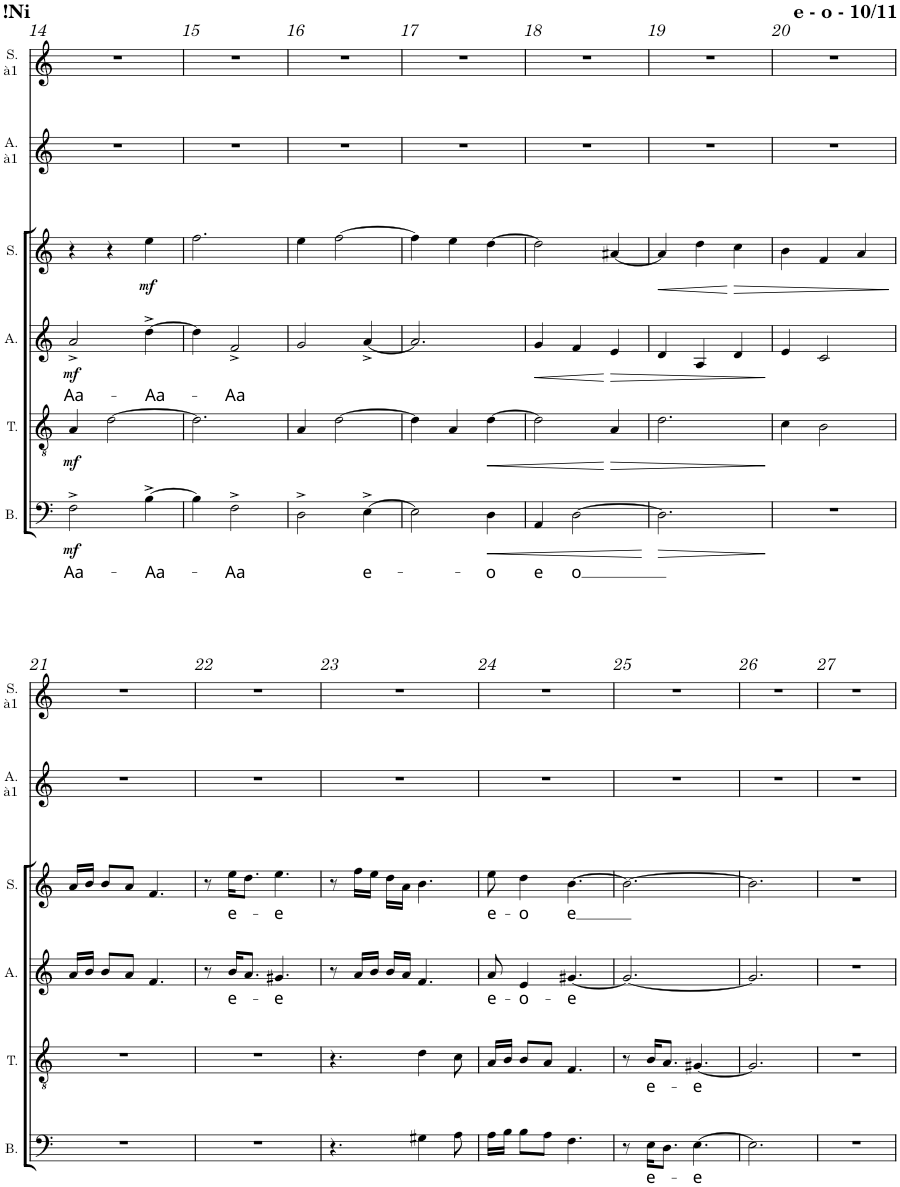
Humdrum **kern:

**kern	**text	**dynam	**kern	**text	**dynam	**kern	**text	**dynam	**kern	**text	**dynam	**kern	**kern
*part6	*part6	*part6	*part5	*part5	*part5	*part4	*part4	*part4	*part3	*part3	*part3	*part2	*part1
*staff6	*staff6	*staff6	*staff5	*staff5	*staff5	*staff4	*staff4	*staff4	*staff3	*staff3	*staff3	*staff2	*staff1
*I"Bass	*	*	*I"Tenor	*	*	*I"Alto	*	*	*I"Soprano	*	*	*I"Alto S	*I"Soprano S
*I'B.	*	*	*I'T.	*	*	*I'A.	*	*	*I'S.	*	*	*I'A. à1	*I'S. à1
!!LO:PB:g=z
*clefF4	*	*	*clefGv2	*	*	*clefG2	*	*	*clefG2	*	*	*clefG2	*clefG2
*k[]	*	*	*k[]	*	*	*k[]	*	*	*k[]	*	*	*k[]	*k[]
*M3/4	*	*	*M3/4	*	*	*M3/4	*	*	*M3/4	*	*	*M3/4	*M3/4
=14	=14	=14	=14	=14	=14	=14	=14	=14	=14	=14	=14	=14	=14
!	!LO:LY:b	!LO:DY:b	!	!	!LO:DY:b	!	!LO:LY:b	!LO:DY:b	!	!	!	!	!
2F^\	Aa-	mf	4A/	.	mf	2a^/	Aa-	mf	4r	.	.	2.r	2.r
.	.	.	[2d\	.	.	.	.	.	4r	.	.	.	.
!	!LO:LY:b	!	!	!	!	!	!LO:LY:b	!	!	!	!LO:DY:b	!	!
[4B^\	-Aa-	.	.	.	.	[4dd^\	-Aa-	.	4ee\	.	mf	.	.
=15	=15	=15	=15	=15	=15	=15	=15	=15	=15	=15	=15	=15	=15
4B\]	.	.	2.d\]	.	.	4dd\]	.	.	2.ff\	.	.	2.r	2.r
!	!LO:LY:b	!	!	!	!	!	!LO:LY:b	!	!	!	!	!	!
2F^\	-Aa	.	.	.	.	2f^/	-Aa	.	.	.	.	.	.
=16	=16	=16	=16	=16	=16	=16	=16	=16	=16	=16	=16	=16	=16
2D^\	.	.	4A/	.	.	2g/	.	.	4ee\	.	.	2.r	2.r
.	.	.	[2d\	.	.	.	.	.	[2ff\	.	.	.	.
!	!LO:LY:b	!	!	!	!	!	!	!	!	!	!	!	!
[4E^\	e-	.	.	.	.	[4a^/	.	.	.	.	.	.	.
=17	=17	=17	=17	=17	=17	=17	=17	=17	=17	=17	=17	=17	=17
2E\]	.	.	4d\]	.	.	2.a/]	.	.	4ff\]	.	.	2.r	2.r
.	.	.	4A/	.	.	.	.	.	4ee\	.	.	.	.
!	!LO:LY:b	!LO:HP:b	!	!	!LO:HP:b	!	!	!	!	!	!	!	!
4D\	-o	<	[4d\	.	<	.	.	.	[4dd\	.	.	.	.
=18	=18	=18	=18	=18	=18	=18	=18	=18	=18	=18	=18	=18	=18
!	!LO:LY:b	!	!	!	!	!	!	!LO:HP:b	!	!	!	!	!
4AA/	e	.	2d\]	.	.	4g/	.	<	2dd\]	.	.	2.r	2.r
!	!LO:LY:b	!	!	!	!	!	!	!	!	!	!	!	!
[2D\	-o	.	.	.	.	4f/	.	.	.	.	.	.	.
!	!	!	!	!	!LO:HP:n=1:b	!	!	!LO:HP:n=1:b	!	!	!	!	!
.	.	.	4A/	.	[ >	4e/	.	[ >	[4a#X/	.	.	.	.
.	.	[	.	.	.	.	.	.	.	.	.	.	.
=19	=19	=19	=19	=19	=19	=19	=19	=19	=19	=19	=19	=19	=19
!	!	!LO:HP:b	!	!	!	!	!	!	!	!	!LO:HP:b	!	!
2.D\]	.	>	2.d\	.	.	4d/	.	.	4a#/]	.	<	2.r	2.r
.	.	.	.	.	.	4A/	.	.	4dd\	.	.	.	.
!	!	!	!	!	!	!	!	!	!	!	!LO:HP:n=1:b	!	!
.	.	.	.	.	.	4d/	.	.	4cc\	.	[ >	.	.
.	.	]	.	.	]	.	.	]	.	.	.	.	.
=20	=20	=20	=20	=20	=20	=20	=20	=20	=20	=20	=20	=20	=20
2.r	.	.	4c\	.	.	4e/	.	.	4b\	.	.	2.r	2.r
.	.	.	2B\	.	.	2c/	.	.	4f/	.	.	.	.
.	.	.	.	.	.	.	.	.	4a/	.	.	.	.
.	.	.	.	.	.	.	.	.	.	.	]	.	.
!!LO:LB:g=z
=21	=21	=21	=21	=21	=21	=21	=21	=21	=21	=21	=21	=21	=21
2.r	.	.	2.r	.	.	16a/LL	.	.	16a/LL	.	.	2.r	2.r
.	.	.	.	.	.	16b/JJ	.	.	16b/JJ	.	.	.	.
.	.	.	.	.	.	8b/L	.	.	8b/L	.	.	.	.
.	.	.	.	.	.	8a/J	.	.	8a/J	.	.	.	.
.	.	.	.	.	.	4.f/	.	.	4.f/	.	.	.	.
=22	=22	=22	=22	=22	=22	=22	=22	=22	=22	=22	=22	=22	=22
2.r	.	.	2.r	.	.	8r	.	.	8r	.	.	2.r	2.r
!	!	!	!	!	!	!	!LO:LY:b	!	!	!LO:LY:b	!	!	!
.	.	.	.	.	.	16b/KL	e-	.	16ee\KL	e-	.	.	.
.	.	.	.	.	.	8.a/J	.	.	8.dd\J	.	.	.	.
!	!	!	!	!	!	!	!LO:LY:b	!	!	!LO:LY:b	!	!	!
.	.	.	.	.	.	4.g#X/	e	.	4.ee\	e	.	.	.
=23	=23	=23	=23	=23	=23	=23	=23	=23	=23	=23	=23	=23	=23
4.r	.	.	4.r	.	.	8r	.	.	8r	.	.	2.r	2.r
.	.	.	.	.	.	16a/LL	.	.	16ff\LL	.	.	.	.
.	.	.	.	.	.	16b/JJ	.	.	16ee\JJ	.	.	.	.
.	.	.	.	.	.	16b/LL	.	.	16dd\LL	.	.	.	.
.	.	.	.	.	.	16a/JJ	.	.	16a\JJ	.	.	.	.
4G#X\	.	.	4d\	.	.	4.f/	.	.	4.b\	.	.	.	.
8A\	.	.	8c\	.	.	.	.	.	.	.	.	.	.
=24	=24	=24	=24	=24	=24	=24	=24	=24	=24	=24	=24	=24	=24
!	!	!	!	!	!	!	!LO:LY:b	!	!	!LO:LY:b	!	!	!
16A\LL	.	.	16A/LL	.	.	8a/	e-	.	8ee\	e-	.	2.r	2.r
16B\JJ	.	.	16B/JJ	.	.	.	.	.	.	.	.	.	.
!	!	!	!	!	!	!	!LO:LY:b	!	!	!LO:LY:b	!	!	!
8B\L	.	.	8B/L	.	.	4e/	-o-	.	4dd\	-o	.	.	.
8A\J	.	.	8A/J	.	.	.	.	.	.	.	.	.	.
!	!	!	!	!	!	!	!LO:LY:b	!	!	!LO:LY:b	!	!	!
4.F\	.	.	4.F/	.	.	[4.g#X/	-e	.	[4.b\	e	.	.	.
=25	=25	=25	=25	=25	=25	=25	=25	=25	=25	=25	=25	=25	=25
8r	.	.	8r	.	.	2.g#/_	.	.	2.b\_	.	.	2.r	2.r
!	!LO:LY:b	!	!	!LO:LY:b	!	!	!	!	!	!	!	!	!
16E\KL	e-	.	16B/KL	e-	.	.	.	.	.	.	.	.	.
8.D\J	.	.	8.A/J	.	.	.	.	.	.	.	.	.	.
!	!LO:LY:b	!	!	!LO:LY:b	!	!	!	!	!	!	!	!	!
[4.E\	e	.	[4.G#X/	e	.	.	.	.	.	.	.	.	.
=26	=26	=26	=26	=26	=26	=26	=26	=26	=26	=26	=26	=26	=26
2.E\]	.	.	2.G#/]	.	.	2.g#/]	.	.	2.b\]	.	.	2.r	2.r
=27	=27	=27	=27	=27	=27	=27	=27	=27	=27	=27	=27	=27	=27
2.r	.	.	2.r	.	.	2.r	.	.	2.r	.	.	2.r	2.r
=	=	=	=	=	=	=	=	=	=	=	=	=	=
*-	*-	*-	*-	*-	*-	*-	*-	*-	*-	*-	*-	*-	*-
